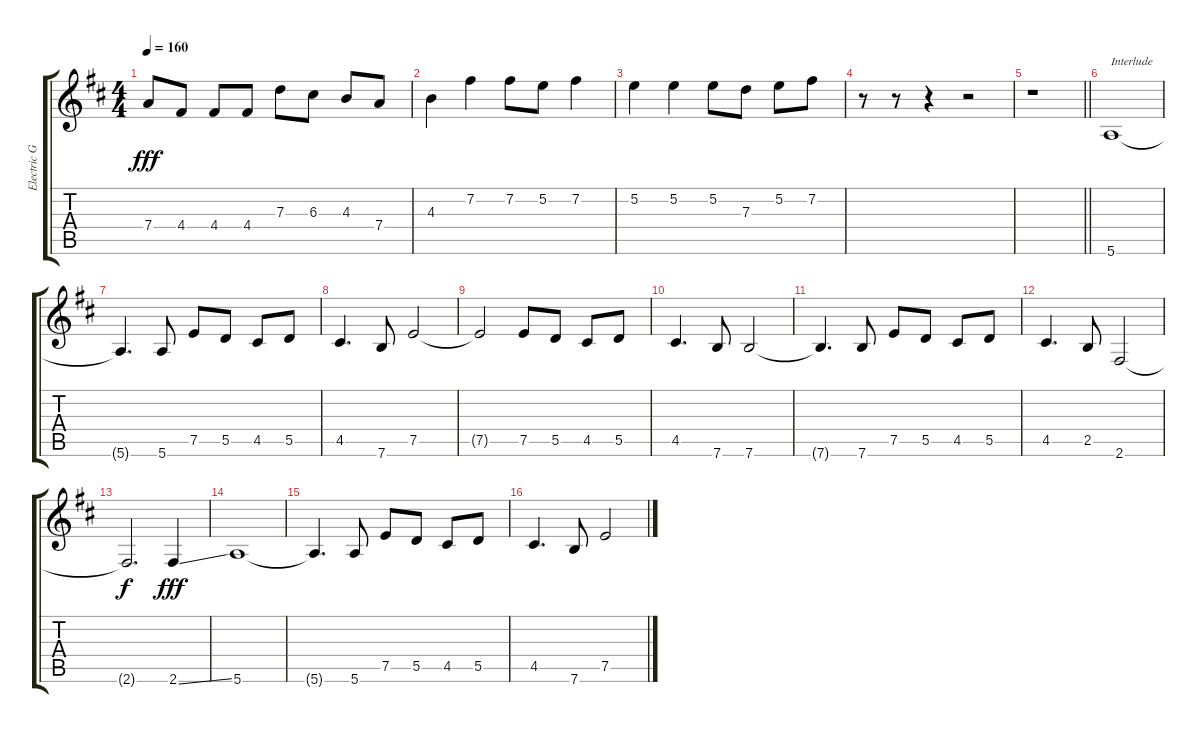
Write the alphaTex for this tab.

\track ("Electric Guitar 2 (Nick)" "Electric G") {instrument overdrivenguitar}
\staff {score tabs}
\tuning (E4 B3 G3 D3 A2 E2) {hide}
\ts (4 4)
\tempo 160
\clef g2
\ks d
7.4{t}.8{dy fff} 4.4.8 4.4.8 4.4.8 7.3.8 6.3.8 4.3.8 7.4.8 |
4.3.4 7.2.4 7.2.8 5.2.8 7.2.4 |
5.2.4 5.2.4 5.2.8 7.3.8 5.2.8 7.2.8 |
r.8 r.8 r.4 r.2 |
\barLineRight lightlight
r.1 |
5.6.1{txt "Interlude"} |
5.6{t}.4{d} 5.6.8 7.5.8 5.5.8 4.5.8 5.5.8 |
4.5.4{d} 7.6.8 7.5.2 |
7.5{t}.2 7.5.8 5.5.8 4.5.8 5.5.8 |
4.5.4{d} 7.6.8 7.6.2 |
7.6{t}.4{d} 7.6.8 7.5.8 5.5.8 4.5.8 5.5.8 |
4.5.4{d} 2.5.8 2.6.2 |
2.6{t}.2{d dy f} 2.6{ss}.4{dy fff} |
5.6.1 |
5.6{t}.4{d} 5.6.8 7.5.8 5.5.8 4.5.8 5.5.8 |
4.5.4{d} 7.6.8 7.5.2
